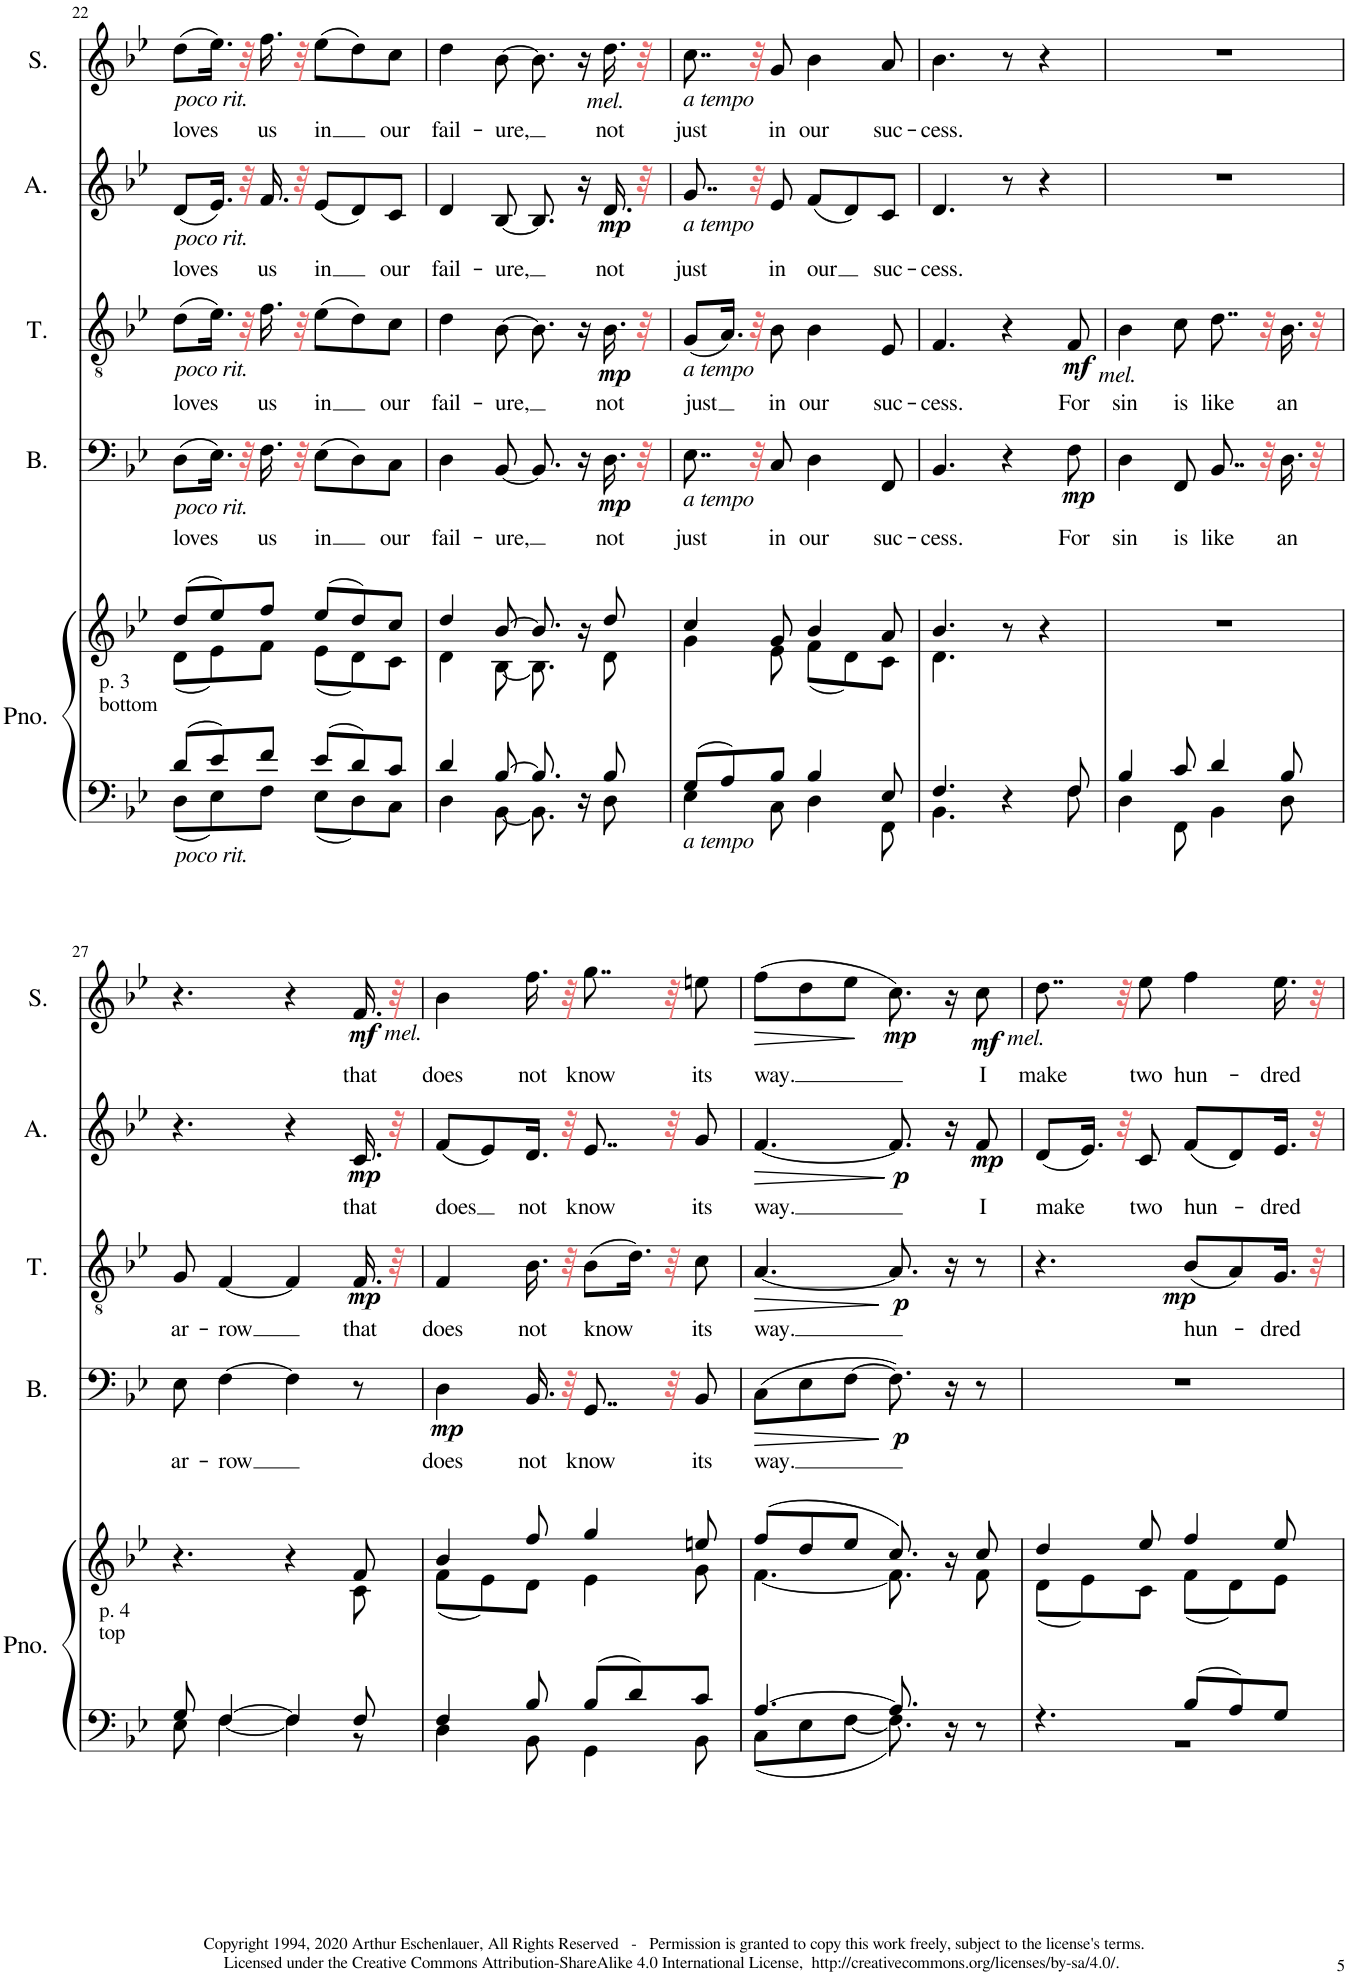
**kern	**kern	**kern	**text	**dynam	**kern	**text	**dynam	**kern	**text	**dynam	**kern	**text	**dynam
*part5	*part5	*part4	*part4	*part4	*part3	*part3	*part3	*part2	*part2	*part2	*part1	*part1	*part1
*staff6	*staff5	*staff4	*staff4	*staff4	*staff3	*staff3	*staff3	*staff2	*staff2	*staff2	*staff1	*staff1	*staff1
*I"Piano	*	*I"Bass	*	*	*I"Tenor	*	*	*I"Alto	*	*	*I"Soprano	*	*
*I'Pno.	*	*I'B.	*	*	*I'T.	*	*	*I'A.	*	*	*I'S.	*	*
!!LO:PB:g=z
*clefF4	*clefG2	*clefF4	*	*	*clefGv2	*	*	*clefG2	*	*	*clefG2	*	*
*k[b-e-]	*k[b-e-]	*k[b-e-]	*	*	*k[b-e-]	*	*	*k[b-e-]	*	*	*k[b-e-]	*	*
*M6/8	*M6/8	*M6/8	*	*	*M6/8	*	*	*M6/8	*	*	*M6/8	*	*
=22	=22	=22	=22	=22	=22	=22	=22	=22	=22	=22	=22	=22	=22
*^	*^	*	*	*	*	*	*	*	*	*	*	*	*
!	!	!	!	!	!	!	!	!	!	!	!	!	!LO:TX:b:i:t=poco rit.	!	!
!	!	!	!	!	!	!	!	!	!	!LO:TX:b:i:t=poco rit.	!	!	!	!	!
!	!	!	!	!	!	!	!LO:TX:b:i:t=poco rit.	!	!	!	!	!	!	!	!
!	!	!	!	!LO:TX:b:i:t=poco rit.	!	!	!	!	!	!	!	!	!	!	!
!LO:TX:a:t=p. 3	!	!	!	!	!	!	!	!	!	!	!	!	!	!	!
!LO:TX:a:t=bottom	!	!	!	!	!	!	!	!	!	!	!	!	!	!	!
!LO:TX:b:i:t=poco rit.	!	!	!	!	!	!	!	!	!	!	!	!	!	!	!
!	!	!	!	!	!LO:LY:b	!	!	!LO:LY:b	!	!	!LO:LY:b	!	!	!LO:LY:b	!
8d/L	8D\L	(8dd/L	(8d\L	(8D\L	loves	.	(8d\L	loves	.	(8d/L	loves	.	(8dd\L	loves	.
8e-/	8E-\	8ee-/)	8e-\)	16.E-\Jk)	.	.	16.e-\Jk)	.	.	16.e-/Jk)	.	.	16.ee-\Jk)	.	.
.	.	.	.	32r	.	.	32r	.	.	32r	.	.	32r	.	.
!	!	!	!	!	!LO:LY:b	!	!	!LO:LY:b	!	!	!LO:LY:b	!	!	!LO:LY:b	!
8f/J	8F\J	8ff/J	8f\J	16.F\	us	.	16.f\	us	.	16.f/	us	.	16.ff\	us	.
.	.	.	.	32r	.	.	32r	.	.	32r	.	.	32r	.	.
!	!	!	!	!	!LO:LY:b	!	!	!LO:LY:b	!	!	!LO:LY:b	!	!	!LO:LY:b	!
8e-/L	8E-\L	(8ee-/L	(8e-\L	(8E-\L	in	.	(8e-\L	in	.	(8e-/L	in	.	(8ee-\L	in	.
8d/	8D\	8dd/)	8d\)	8D\)	.	.	8d\)	.	.	8d/)	.	.	8dd\)	.	.
!	!	!	!	!	!LO:LY:b	!	!	!LO:LY:b	!	!	!LO:LY:b	!	!	!LO:LY:b	!
8c/J	8C\J	8cc/J	8c\J	8C\J	our	.	8c\J	our	.	8c/J	our	.	8cc\J	our	.
=23	=23	=23	=23	=23	=23	=23	=23	=23	=23	=23	=23	=23	=23	=23	=23
!	!	!	!	!	!LO:LY:b	!	!	!LO:LY:b	!	!	!LO:LY:b	!	!	!LO:LY:b	!
4d/	4D\	4dd/	4d\	4D\	fail-	.	4d\	fail-	.	4d/	fail-	.	4dd\	fail-	.
!	!	!	!	!	!LO:LY:b	!	!	!LO:LY:b	!	!	!LO:LY:b	!	!	!LO:LY:b	!
[8B-/	[8BB-\	[8b-/	[8B-\	[8BB-/	-ure,	.	[8B-\	-ure,	.	[8B-/	-ure,	.	[8b-\	-ure,	.
8.B-/]	8.BB-\]	8.b-/]	8.B-\]	8.BB-/]	.	.	8.B-\]	.	.	8.B-/]	.	.	8.b-\]	.	.
16r	16ryy	16r	16ryy	16r	.	.	16r	.	.	16r	.	.	16r	.	.
!	!	!	!	!	!	!	!	!	!	!	!	!	!LO:TX:b:i:t=mel.	!	!
!	!	!	!	!	!LO:LY:b	!LO:DY:b	!	!LO:LY:b	!LO:DY:b	!	!LO:LY:b	!LO:DY:b	!	!LO:LY:b	!
8B-/	8D\	8dd/	8d\	16.D\	not	mp	16.B-\	not	mp	16.d/	not	mp	16.dd\	not	.
.	.	.	.	32r	.	.	32r	.	.	32r	.	.	32r	.	.
=24	=24	=24	=24	=24	=24	=24	=24	=24	=24	=24	=24	=24	=24	=24	=24
!	!	!	!	!	!	!	!	!	!	!	!	!	!LO:TX:b:i:t=a tempo	!	!
!	!	!	!	!	!	!	!	!	!	!LO:TX:b:i:t=a tempo	!	!	!	!	!
!	!	!	!	!	!	!	!LO:TX:b:i:t=a tempo	!	!	!	!	!	!	!	!
!	!	!	!	!LO:TX:b:i:t=a tempo	!	!	!	!	!	!	!	!	!	!	!
!LO:TX:b:i:t=a tempo	!	!	!	!	!	!	!	!	!	!	!	!	!	!	!
!	!	!	!	!	!LO:LY:b	!	!	!LO:LY:b	!	!	!LO:LY:b	!	!	!LO:LY:b	!
8G/L	4E-\	4cc/	4g\	8..E-\	just	.	(8G/L	just	.	8..g/	just	.	8..cc\	just	.
8A/	.	.	.	.	.	.	16.A/Jk)	.	.	.	.	.	.	.	.
.	.	.	.	32r	.	.	32r	.	.	32r	.	.	32r	.	.
!	!	!	!	!	!LO:LY:b	!	!	!LO:LY:b	!	!	!LO:LY:b	!	!	!LO:LY:b	!
8B-/J	8C\	8g/	8e-\	8C/	in	.	8B-\	in	.	8e-/	in	.	8g/	in	.
!	!	!	!	!	!LO:LY:b	!	!	!LO:LY:b	!	!	!LO:LY:b	!	!	!LO:LY:b	!
4B-/	4D\	4b-/	(8f\L	4D\	our	.	4B-\	our	.	(8f/L	our	.	4b-\	our	.
.	.	.	8d\)	.	.	.	.	.	.	8d/)	.	.	.	.	.
!	!	!	!	!	!LO:LY:b	!	!	!LO:LY:b	!	!	!LO:LY:b	!	!	!LO:LY:b	!
8E-/	8FF\	8a/	8c\J	8FF/	suc-	.	8E-/	suc-	.	8c/J	suc-	.	8a/	suc-	.
=25	=25	=25	=25	=25	=25	=25	=25	=25	=25	=25	=25	=25	=25	=25	=25
!	!	!	!	!	!LO:LY:b	!	!	!LO:LY:b	!	!	!LO:LY:b	!	!	!LO:LY:b	!
4.F/	4.BB-\	4.b-/	4.d\	4.BB-/	cess.	.	4.F/	cess.	.	4.d/	-cess.	.	4.b-\	-cess.	.
4r	4ryy	8r	8ryy	4r	.	.	4r	.	.	8r	.	.	8r	.	.
.	.	4r	4ryy	.	.	.	.	.	.	4r	.	.	4r	.	.
!	!	!	!	!	!	!	!LO:TX:b:i:t=mel.	!	!	!	!	!	!	!	!
!	!	!	!	!	!LO:LY:b	!LO:DY:b	!	!LO:LY:b	!LO:DY:b	!	!	!	!	!	!
8F/	8F\	.	.	8F\	For	mp	8F/	For	mf	.	.	.	.	.	.
=26	=26	=26	=26	=26	=26	=26	=26	=26	=26	=26	=26	=26	=26	=26	=26
!	!	!	!	!	!LO:LY:b	!	!	!LO:LY:b	!	!	!	!	!	!	!
4B-/	4D\	2.r	2.ryy	4D\	sin	.	4B-\	sin	.	2.r	.	.	2.r	.	.
!	!	!	!	!	!LO:LY:b	!	!	!LO:LY:b	!	!	!	!	!	!	!
8c/	8FF\	.	.	8FF/	is	.	8c\	is	.	.	.	.	.	.	.
!	!	!	!	!	!LO:LY:b	!	!	!LO:LY:b	!	!	!	!	!	!	!
4d/	4BB-\	.	.	8..BB-/	like	.	8..d\	like	.	.	.	.	.	.	.
.	.	.	.	32r	.	.	32r	.	.	.	.	.	.	.	.
!	!	!	!	!	!LO:LY:b	!	!	!LO:LY:b	!	!	!	!	!	!	!
8B-/	8D\	.	.	16.D\	an	.	16.B-\	an	.	.	.	.	.	.	.
.	.	.	.	32r	.	.	32r	.	.	.	.	.	.	.	.
!!LO:LB:g=z
=27	=27	=27	=27	=27	=27	=27	=27	=27	=27	=27	=27	=27	=27	=27	=27
!LO:TX:a:t=p. 4	!	!	!	!	!	!	!	!	!	!	!	!	!	!	!
!LO:TX:a:t=top	!	!	!	!	!	!	!	!	!	!	!	!	!	!	!
!	!	!	!	!	!LO:LY:b	!	!	!LO:LY:b	!	!	!	!	!	!	!
8G/	8E-\	4.r	4.ryy	8E-\	ar-	.	8G/	ar-	.	4.r	.	.	4.r	.	.
!	!	!	!	!	!LO:LY:b	!	!	!LO:LY:b	!	!	!	!	!	!	!
[4F/	[4F\	.	.	[4F\	-row	.	[4F/	-row	.	.	.	.	.	.	.
4F/]	4F\]	4r	4ryy	4F\]	.	.	4F/]	.	.	4r	.	.	4r	.	.
!	!	!	!	!	!	!	!	!	!	!	!	!	!LO:TX:b:i:t=mel.	!	!
!	!	!	!	!	!	!	!	!LO:LY:b	!LO:DY:b	!	!LO:LY:b	!LO:DY:b	!	!LO:LY:b	!LO:DY:b
8F/	8r	8f/	8c\	8r	.	.	16.F/	that	mp	16.c/	that	mp	16.f/	that	mf
.	.	.	.	.	.	.	32r	.	.	32r	.	.	32r	.	.
=28	=28	=28	=28	=28	=28	=28	=28	=28	=28	=28	=28	=28	=28	=28	=28
!	!	!	!	!	!LO:LY:b	!LO:DY:b	!	!LO:LY:b	!	!	!LO:LY:b	!	!	!LO:LY:b	!
4F/	4D\	4b-/	(8f\L	4D\	does	mp	4F/	does	.	(8f/L	does	.	4b-\	does	.
.	.	.	8e-\)	.	.	.	.	.	.	8e-/)	.	.	.	.	.
!	!	!	!	!	!LO:LY:b	!	!	!LO:LY:b	!	!	!LO:LY:b	!	!	!LO:LY:b	!
8B-/	8BB-\	8ff/	8d\J	16.BB-/	not	.	16.B-\	not	.	16.d/Jk	not	.	16.ff\	not	.
.	.	.	.	32r	.	.	32r	.	.	32r	.	.	32r	.	.
!	!	!	!	!	!LO:LY:b	!	!	!LO:LY:b	!	!	!LO:LY:b	!	!	!LO:LY:b	!
8B-/L	4GG\	4gg/	4e-\	8..GG/	know	.	(8B-\L	know	.	8..e-/	know	.	8..gg\	know	.
8d/	.	.	.	.	.	.	16.d\Jk)	.	.	.	.	.	.	.	.
.	.	.	.	32r	.	.	32r	.	.	32r	.	.	32r	.	.
!	!	!	!	!	!LO:LY:b	!	!	!LO:LY:b	!	!	!LO:LY:b	!	!	!LO:LY:b	!
8c/J	8BB-\	8een/	8g\	8BB-/	its	.	8c\	its	.	8g/	its	.	8een\	its	.
=29	=29	=29	=29	=29	=29	=29	=29	=29	=29	=29	=29	=29	=29	=29	=29
!	!	!	!	!	!LO:LY:b	!LO:HP:b	!	!LO:LY:b	!LO:HP:b	!	!LO:LY:b	!LO:HP:b	!	!LO:LY:b	!LO:HP:b
[4.A/	8C\L	(8ff/L	[4.f\	(8C\L	way.	>	[4.A/	way.	>	[4.f/	way.	>	(8ff\L	way.	>
.	8E-\	8dd/	.	8E-\	.	.	.	.	.	.	.	.	8dd\	.	.
.	[8F\J	8ee-/J	.	[8F\J	.	.	.	.	.	.	.	.	8ee-\J	.	.
!	!	!	!	!	!	!LO:DY:n=1:b	!	!	!LO:DY:n=1:b	!	!	!LO:DY:n=1:b	!	!	!LO:DY:n=1:b
8.A/]	8.F\]	8.cc/)	8.f\]	8.F\])	.	] p	8.A/]	.	] p	8.f/]	.	] p	8.cc\)	.	] mp
16r	16ryy	16r	16ryy	16r	.	.	16r	.	.	16r	.	.	16r	.	.
!	!	!	!	!	!	!	!	!	!	!	!	!	!LO:TX:b:i:t=mel.	!	!
!	!	!	!	!	!	!	!	!	!	!	!LO:LY:b	!LO:DY:n=2:b	!	!LO:LY:b	!LO:DY:n=2:b
8r	8ryy	8cc/	8f\	8r	.	.	8r	.	.	8f/	I	mp	8cc\	I	mf
=30	=30	=30	=30	=30	=30	=30	=30	=30	=30	=30	=30	=30	=30	=30	=30
!	!	!	!	!	!	!	!	!	!	!	!LO:LY:b	!	!	!LO:LY:b	!
4.r	2.r	4dd/	(8d\L	2.r	.	.	4.r	.	.	(8d/L	make	.	8..dd\	make	.
.	.	.	8e-\)	.	.	.	.	.	.	16.e-/Jk)	.	.	.	.	.
.	.	.	.	.	.	.	.	.	.	32r	.	.	32r	.	.
!	!	!	!	!	!	!	!	!	!	!	!LO:LY:b	!	!	!LO:LY:b	!
.	.	8ee-/	8c\J	.	.	.	.	.	.	8c/	two	.	8ee-\	two	.
!	!	!	!	!	!	!	!	!LO:LY:b	!LO:DY:b	!	!LO:LY:b	!	!	!LO:LY:b	!
8B-/L	.	4ff/	(8f\L	.	.	.	(8B-/L	hun-	mp	(8f/L	hun-	.	4ff\	hun-	.
8A/	.	.	8d\)	.	.	.	8A/)	.	.	8d/)	.	.	.	.	.
!	!	!	!	!	!	!	!	!LO:LY:b	!	!	!LO:LY:b	!	!	!LO:LY:b	!
8G/J	.	8ee-/	8e-\J	.	.	.	16.G/Jk	-dred	.	16.e-/Jk	-dred	.	16.ee-\	-dred	.
.	.	.	.	.	.	.	32r	.	.	32r	.	.	32r	.	.
*v	*v	*	*	*	*	*	*	*	*	*	*	*	*	*	*
*	*v	*v	*	*	*	*	*	*	*	*	*	*	*	*
=	=	=	=	=	=	=	=	=	=	=	=	=	=
*-	*-	*-	*-	*-	*-	*-	*-	*-	*-	*-	*-	*-	*-
